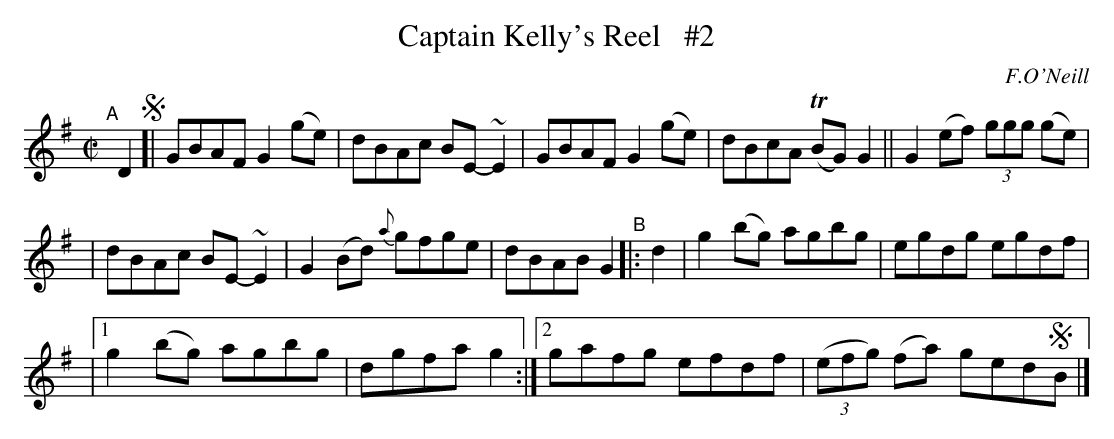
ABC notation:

X:1
T: Captain Kelly's Reel   #2
O: F.O'Neill
M: C|
L: 1/8
K: G
"^A"[|] D2 !segno!\
[| GBAF G2(ge) | dBAc BE-~E2 | GBAF G2(ge) | dBcA T(BG)G2 || G2(ef) (3ggg (ge) |
| dBAc BE-~E2 | G2(Bd) {a}gfge | dBAB G2 "^B"|: d2 | g2(bg) agbg | egdg egdf |
|[1 g2(bg) agbg | dgfa g2 :|[2 gafg   efdf | (3(efg) (fa) ged!segno!B |]
